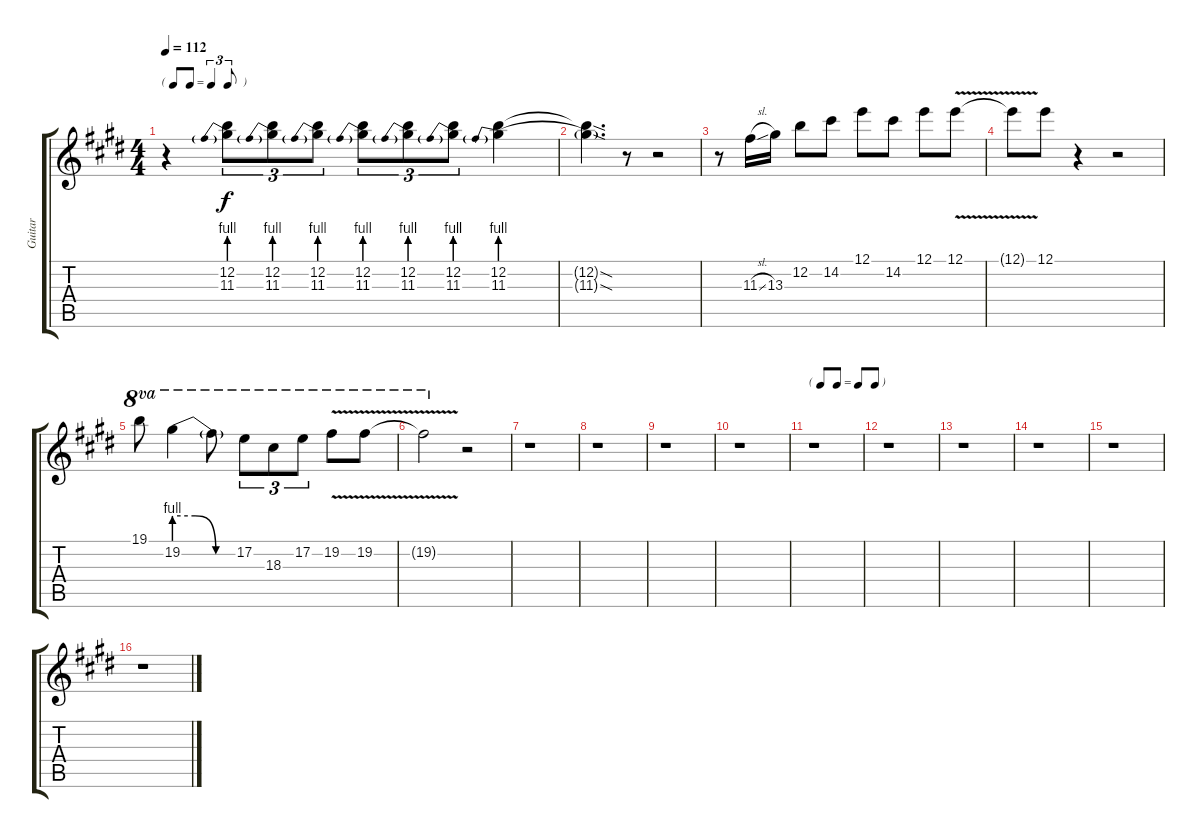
\track ("Guitar " "Guitar ") {instrument overdrivenguitar}
\staff {score tabs}
\tuning (E4 B3 G3 D3 A2 E2) {hide}
\ts (4 4)
\tf triplet8th
\tempo 112
\clef g2
\ks c#minor
r.4{dy f} (12.2 11.3{be (prebend 0 4 60 4)}).8{tu (3 2)} (12.2 11.3{be (prebend 0 4 60 4)}).8{tu (3 2)} (12.2 11.3{be (prebend 0 4 60 4)}).8{tu (3 2)} (12.2 11.3{be (prebend 0 4 60 4)}).8{tu (3 2)} (12.2 11.3{be (prebend 0 4 60 4)}).8{tu (3 2)} (12.2 11.3{be (prebend 0 4 60 4)}).8{tu (3 2)} (12.2 11.3{be (prebend 0 4 60 4)}).4 |
(12.2{sod t} 11.3{sod t}).4{d} r.8 r.2 |
\ks e
r.8 11.3{sl}.16 13.3.16 12.2.8 14.2.8 12.1.8 14.2.8 12.1.8 12.1{v}.8 |
\ks c#minor
12.1{v t}.8 12.1.8 r.4 r.2 |
19.1.8{ot 8va} 19.2{be (custom 0 4 20 4 40 0 60 0)}.4{ot 8va} 19.2{t}.8{ot 8va} 17.2.8{tu (3 2) ot 8va} 18.3.8{tu (3 2) ot 8va} 17.2.8{tu (3 2) ot 8va} 19.2{v}.8{ot 8va} 19.2{v}.8{ot 8va} |
19.2{v t}.2{ot 8va} r.2 |
\ks e
r.1 |
\ks c#minor
r.1 |
r.1 |
\ks e
r.1 |
\tf none
\ks c#minor
r.1 |
r.1 |
r.1 |
r.1 |
r.1 |
r.1
